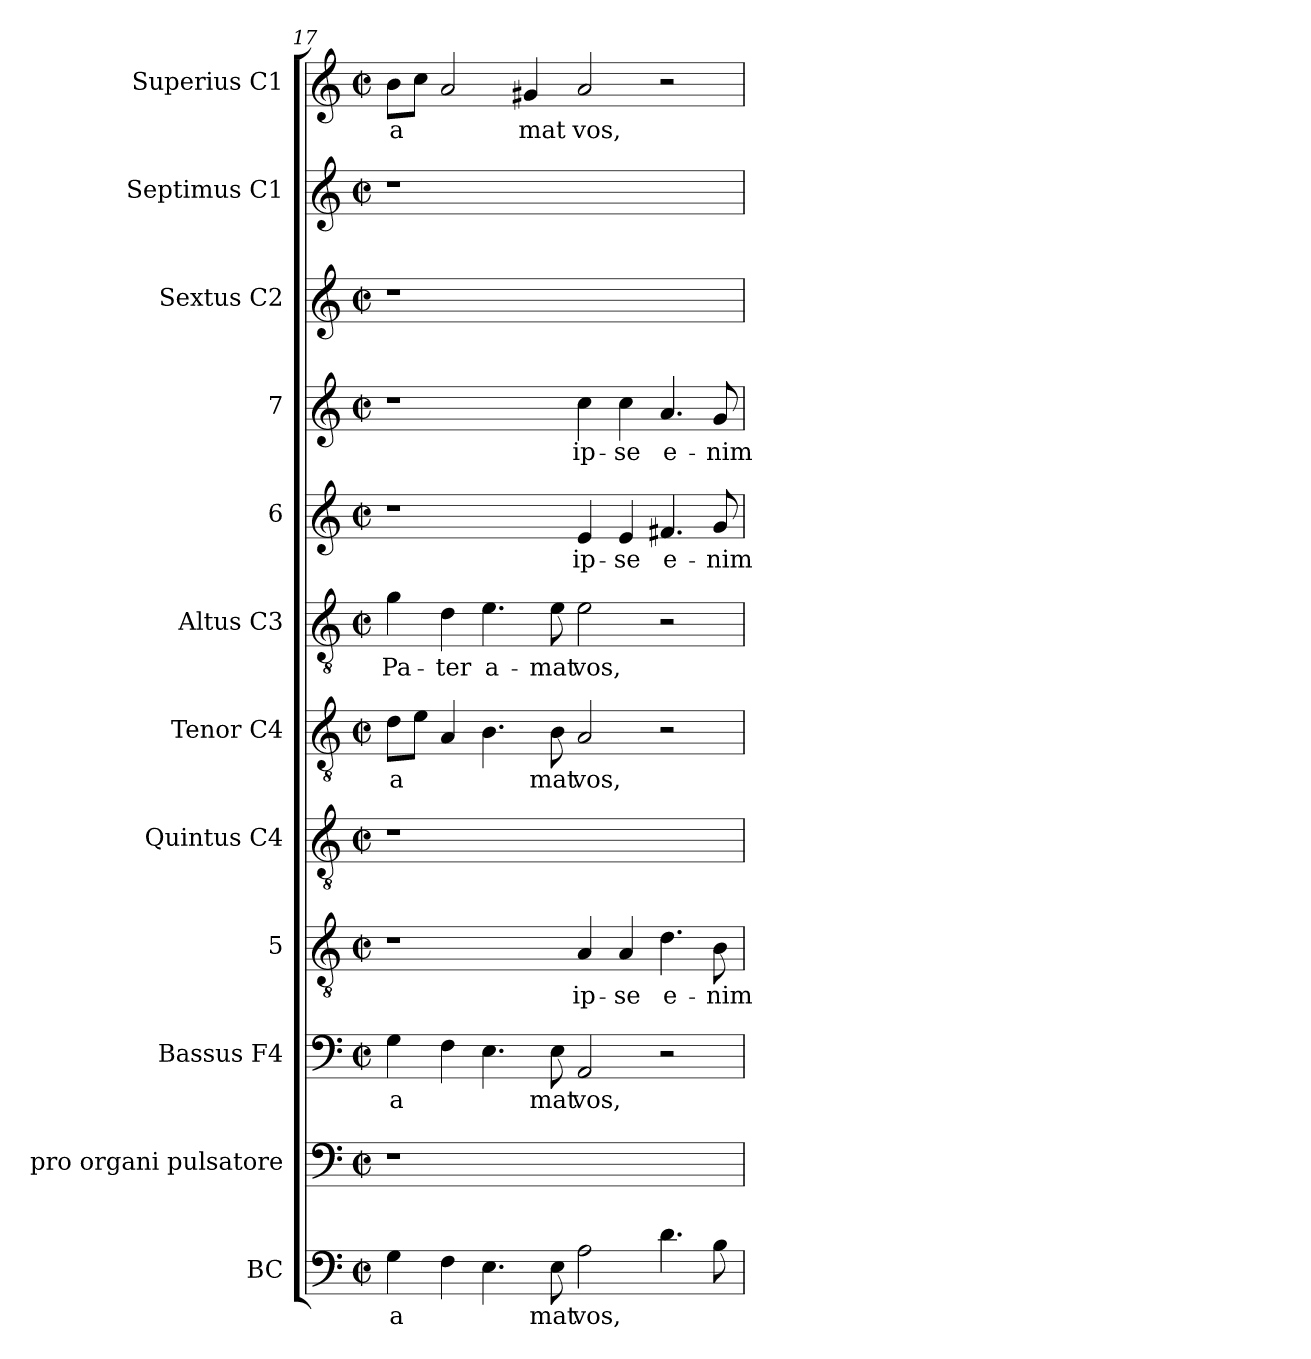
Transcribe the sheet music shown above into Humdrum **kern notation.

**kern	**text	**kern	**kern	**text	**kern	**text	**kern	**kern	**text	**kern	**text	**kern	**text	**kern	**text	**kern	**kern	**kern	**text
*part12	*part12	*part11	*part10	*part10	*part9	*part9	*part8	*part7	*part7	*part6	*part6	*part5	*part5	*part4	*part4	*part3	*part2	*part1	*part1
*staff12	*staff12	*staff11	*staff10	*staff10	*staff9	*staff9	*staff8	*staff7	*staff7	*staff6	*staff6	*staff5	*staff5	*staff4	*staff4	*staff3	*staff2	*staff1	*staff1
*I"BC	*	*I"pro organi  pulsatore	*I"Bassus  F4	*	*I"5	*	*I"Quintus  C4	*I"Tenor  C4	*	*I"Altus  C3	*	*I"6	*	*I"7	*	*I"Sextus  C2	*I"Septimus  C1	*I"Superius  C1	*
*I'BC	*	*	*I'B	*	*	*	*	*I'T	*	*I'A	*	*	*	*	*	*	*	*I'S	*
*clefF4	*	*clefF4	*clefF4	*	*clefGv2	*	*clefGv2	*clefGv2	*	*clefGv2	*	*clefG2	*	*clefG2	*	*clefG2	*clefG2	*clefG2	*
*k[]	*	*k[]	*k[]	*	*k[]	*	*k[]	*k[]	*	*k[]	*	*k[]	*	*k[]	*	*k[]	*k[]	*k[]	*
*C:	*	*C:	*C:	*	*C:	*	*C:	*C:	*	*C:	*	*C:	*	*C:	*	*C:	*C:	*C:	*
*M2/2	*	*M2/2	*M2/2	*	*M2/2	*	*M2/2	*M2/2	*	*M2/2	*	*M2/2	*	*M2/2	*	*M2/2	*M2/2	*M2/2	*
*met(c|)	*	*met(c|)	*met(c|)	*	*met(c|)	*	*met(c|)	*met(c|)	*	*met(c|)	*	*met(c|)	*	*met(c|)	*	*met(c|)	*met(c|)	*met(c|)	*
=17	=17	=17	=17	=17	=17	=17	=17	=17	=17	=17	=17	=17	=17	=17	=17	=17	=17	=17	=17
!	!LO:LY:a:cj	!	!	!LO:LY:b:cj	!	!	!	!	!LO:LY:b:cj	!	!LO:LY:b:cj	!	!	!	!	!	!	!	!LO:LY:b:cj
4G\	a-	1r	4G\	a-	1r	.	1r	8d\L	a-	4g\	Pa-	1r	.	1r	.	1r	1r	8b\L	a-
!	!	!	!	!	!	!	!	!	!LO:LY:b:cj	!	!	!	!	!	!	!	!	!	!LO:LY:b:cj
.	.	.	.	.	.	.	.	8e\J	--	.	.	.	.	.	.	.	.	8cc\J	--
!	!LO:LY:a:cj	!	!	!LO:LY:b:cj	!	!	!	!	!LO:LY:b:cj	!	!LO:LY:b:cj	!	!	!	!	!	!	!	!LO:LY:b:cj
4F\	--	.	4F\	--	.	.	.	4A/	--	4d\	-ter	.	.	.	.	.	.	2a/	--
!	!LO:LY:a:cj	!	!	!LO:LY:b:cj	!	!	!	!	!LO:LY:b:cj	!	!LO:LY:b:cj	!	!	!	!	!	!	!	!
4.E\	--	.	4.E\	--	.	.	.	4.B\	--	4.e\	a-	.	.	.	.	.	.	.	.
!	!	!	!	!	!	!	!	!	!	!	!	!	!	!	!	!	!	!	!LO:LY:b:cj
.	.	.	.	.	.	.	.	.	.	.	.	.	.	.	.	.	.	4g#X/	-mat
!	!LO:LY:a:cj	!	!	!LO:LY:b:cj	!	!	!	!	!LO:LY:b:cj	!	!LO:LY:b:cj	!	!	!	!	!	!	!	!
8E\	-mat	.	8E\	-mat	.	.	.	8B\	-mat	8e\	-mat	.	.	.	.	.	.	.	.
!	!LO:LY:a:cj	!	!	!LO:LY:b:cj	!	!LO:LY:b:cj	!	!	!LO:LY:b:cj	!	!LO:LY:b:cj	!	!LO:LY:b:cj	!	!LO:LY:b:cj	!	!	!	!LO:LY:b:cj
2A\	vos,	1ryy	2AA/	vos,	4A/	ip-	1ryy	2A/	vos,	2e\	vos,	4e/	ip-	4cc\	ip-	1ryy	1ryy	2a/	vos,
!	!	!	!	!	!	!LO:LY:b:cj	!	!	!	!	!	!	!LO:LY:b:cj	!	!LO:LY:b:cj	!	!	!	!
.	.	.	.	.	4A/	-se	.	.	.	.	.	4e/	-se	4cc\	-se	.	.	.	.
!	!LO:LY:a:cj	!	!	!	!	!LO:LY:b:cj	!	!	!	!	!	!	!LO:LY:b:cj	!	!LO:LY:b:cj	!	!	!	!
4.d\	.	.	2r	.	4.d\	e-	.	2r	.	2r	.	4.f#X/	e-	4.a/	e-	.	.	2r	.
!	!LO:LY:a:cj	!	!	!	!	!LO:LY:b:cj	!	!	!	!	!	!	!LO:LY:b:cj	!	!LO:LY:b:cj	!	!	!	!
8B\	.	.	.	.	8B\	-nim	.	.	.	.	.	8g/	-nim	8g/	-nim	.	.	.	.
=	=	=	=	=	=	=	=	=	=	=	=	=	=	=	=	=	=	=	=
*-	*-	*-	*-	*-	*-	*-	*-	*-	*-	*-	*-	*-	*-	*-	*-	*-	*-	*-	*-
